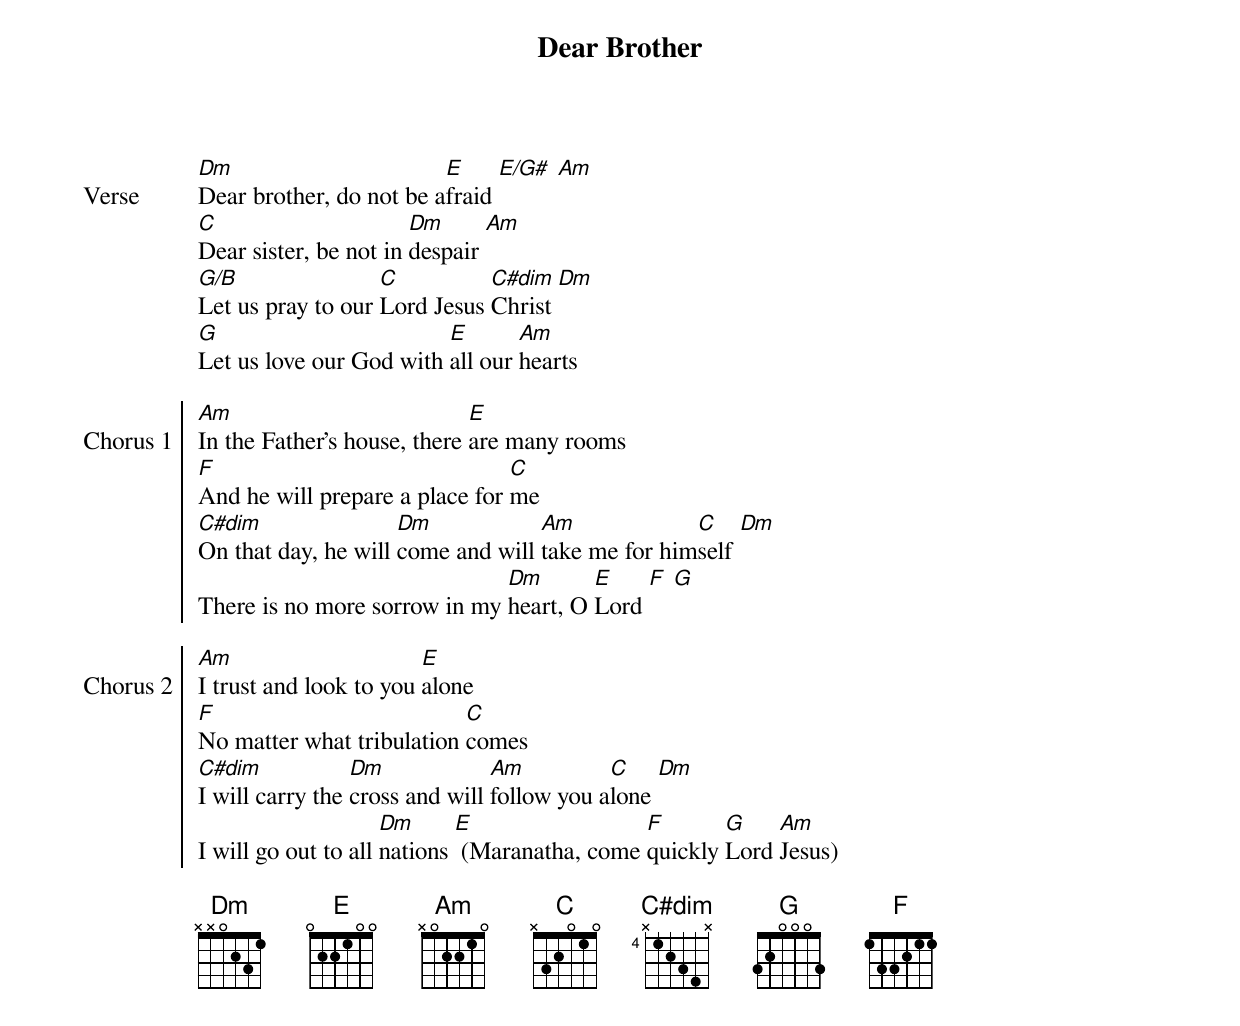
{title: Dear Brother}
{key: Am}
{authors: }
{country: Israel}
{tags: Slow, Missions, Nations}
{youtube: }
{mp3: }
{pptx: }

{sov Verse}
[Dm]Dear brother, do not be a[E]fraid [E/G#] [Am]
[C]Dear sister, be not in [Dm]despair [Am]
[G/B]Let us pray to our [C]Lord Jesus [C#dim]Christ [Dm]
[G]Let us love our God with [E]all our [Am]hearts

{eov}
{soc Chorus 1}
[Am]In the Father’s house, there [E]are many rooms
[F]And he will prepare a place for [C]me
[C#dim]On that day, he will [Dm]come and will [Am]take me for him[C]self [Dm]
There is no more sorrow in my [Dm]heart, O [E]Lord [F] [G]

{eoc}
{soc Chorus 2}
[Am]I trust and look to you [E]alone
[F]No matter what tribulation [C]comes
[C#dim]I will carry the [Dm]cross and will [Am]follow you a[C]lone [Dm]
I will go out to all [Dm]nations [E] (Maranatha, come [F]quickly [G]Lord [Am]Jesus)

{eoc}
